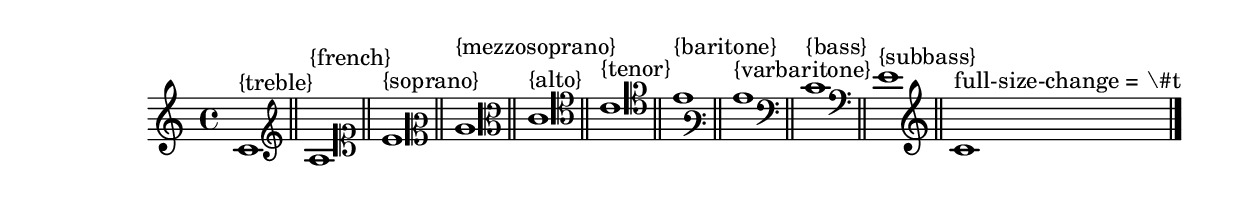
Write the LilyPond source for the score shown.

\version "2.4.0"

\header{

    texidoc=" Clefs with @code{full-size-change} should be typeset in
full size. For octaviated clefs, the ``8'' should appear closely above
or below the clef respectively."

}



\score {
       { 
       
         \clef "treble" c'1^"{treble}" \bar "||"
         \clef "french"c'1^"{french}" \bar "||"
         \clef "soprano"c'1^"{soprano}" \bar "||"
         \clef "mezzosoprano"c'1^"{mezzosoprano}" \bar "||"
         \clef "alto"c'1^"{alto}" \bar "||"
         \clef "tenor"c'1^"{tenor}" \bar "||"
         \clef "baritone"c'1^"{baritone}" \bar "||"
         \clef "varbaritone"c'1^"{varbaritone}" \bar "||"
         \clef "bass"c'1^"{bass}" \bar "||"
         \clef "subbass"c'1^"{subbass}" \bar "||"
	 \override Staff.Clef  #'full-size-change = ##t 
         \clef "treble" c'1^"full-size-change = \#t" \bar "|."
         }
         \layout{
	  raggedright = ##t
         }
}

